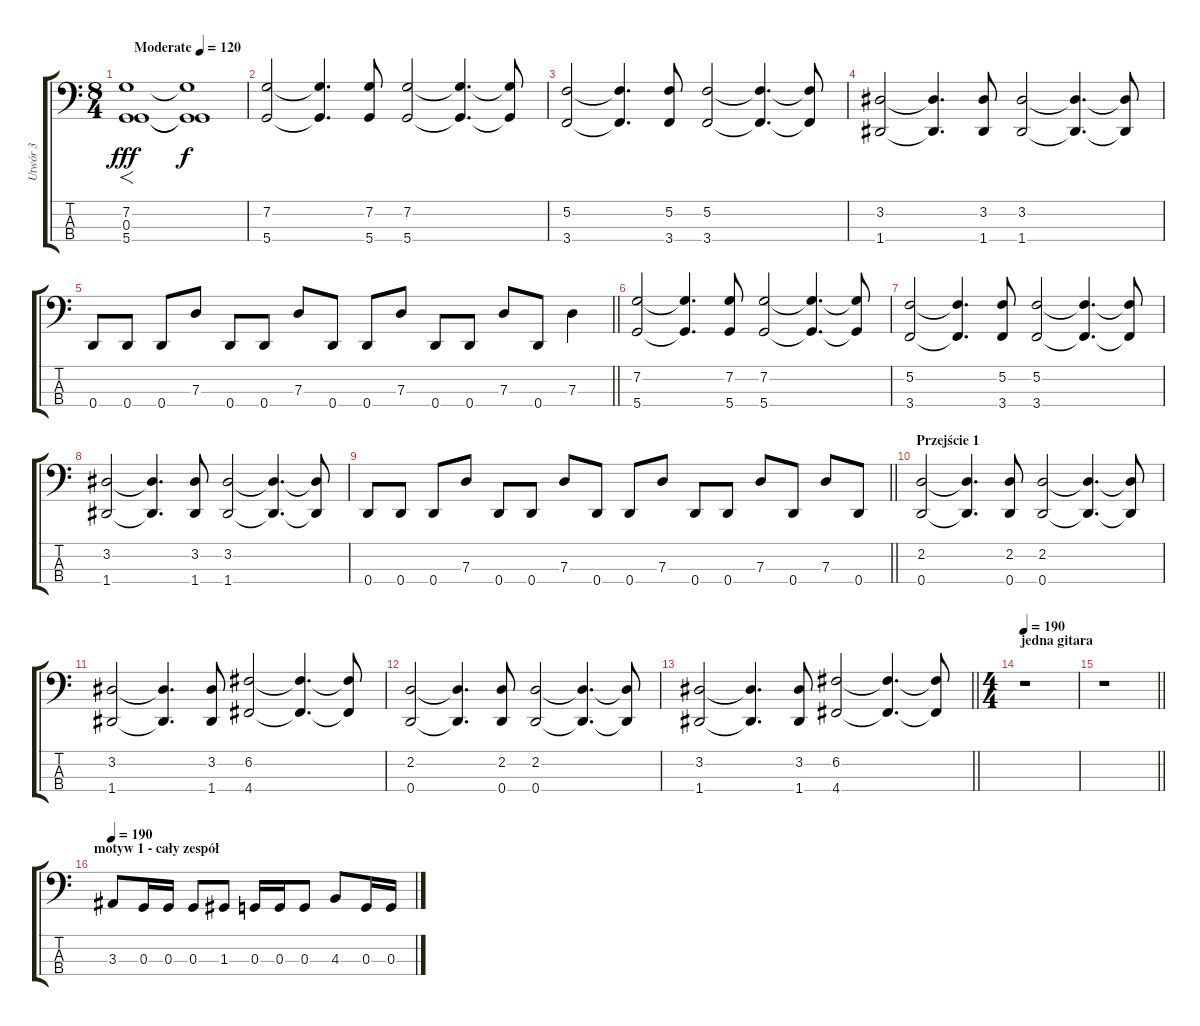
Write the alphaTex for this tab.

\track ("Utwór 3" "Utwór 3") {instrument electricbassfinger}
\staff {score tabs}
\tuning (F2 C2 G1 D1) {hide}
\ts (8 4)
\tempo (120 "Moderate")
\clef f4
\ks c
(7.2 0.3 5.4).1{f dy fff instrument electricbassfinger} (7.2{t} 0.3{t} 5.4{t}).1{dy f} |
(7.2 5.4).2 (7.2{t} 5.4{t}).4{d} (7.2 5.4).8 (7.2 5.4).2 (7.2{t} 5.4{t}).4{d} (7.2{t} 5.4{t}).8 |
(5.2 3.4).2 (5.2{t} 3.4{t}).4{d} (5.2 3.4).8 (5.2 3.4).2 (5.2{t} 3.4{t}).4{d} (5.2{t} 3.4{t}).8 |
(3.2 1.4).2 (3.2{t} 1.4{t}).4{d} (3.2 1.4).8 (3.2 1.4).2 (3.2{t} 1.4{t}).4{d} (3.2{t} 1.4{t}).8 |
\barLineRight lightlight
0.4.8 0.4.8 0.4.8 7.3.8 0.4.8 0.4.8 7.3.8 0.4.8 0.4.8 7.3.8 0.4.8 0.4.8 7.3.8 0.4.8 7.3.4 |
(7.2 5.4).2 (7.2{t} 5.4{t}).4{d} (7.2 5.4).8 (7.2 5.4).2 (7.2{t} 5.4{t}).4{d} (7.2{t} 5.4{t}).8 |
(5.2 3.4).2 (5.2{t} 3.4{t}).4{d} (5.2 3.4).8 (5.2 3.4).2 (5.2{t} 3.4{t}).4{d} (5.2{t} 3.4{t}).8 |
(3.2 1.4).2 (3.2{t} 1.4{t}).4{d} (3.2 1.4).8 (3.2 1.4).2 (3.2{t} 1.4{t}).4{d} (3.2{t} 1.4{t}).8 |
\barLineRight lightlight
0.4.8 0.4.8 0.4.8 7.3.8 0.4.8 0.4.8 7.3.8 0.4.8 0.4.8 7.3.8 0.4.8 0.4.8 7.3.8 0.4.8 7.3.8 0.4.8 |
\section ("" "Przejście 1")
(2.2 0.4).2 (2.2{t} 0.4{t}).4{d} (2.2 0.4).8 (2.2 0.4).2 (2.2{t} 0.4{t}).4{d} (2.2{t} 0.4{t}).8 |
(3.2 1.4).2 (3.2{t} 1.4{t}).4{d} (3.2 1.4).8 (6.2 4.4).2 (6.2{t} 4.4{t}).4{d} (6.2{t} 4.4{t}).8 |
(2.2 0.4).2 (2.2{t} 0.4{t}).4{d} (2.2 0.4).8 (2.2 0.4).2 (2.2{t} 0.4{t}).4{d} (2.2{t} 0.4{t}).8 |
\barLineRight lightlight
(3.2 1.4).2 (3.2{t} 1.4{t}).4{d} (3.2 1.4).8 (6.2 4.4).2 (6.2{t} 4.4{t}).4{d} (6.2{t} 4.4{t}).8 |
\ts (4 4)
\section ("" "jedna gitara")
\tempo 190
r.1 |
\barLineRight lightlight
r.1 |
\section ("" "motyw 1 - cały zespół")
\tempo 190
3.3.8 0.3.16 0.3.16 0.3.8 1.3.8 0.3.16 0.3.16 0.3.8 4.3.8 0.3.16 0.3.16
